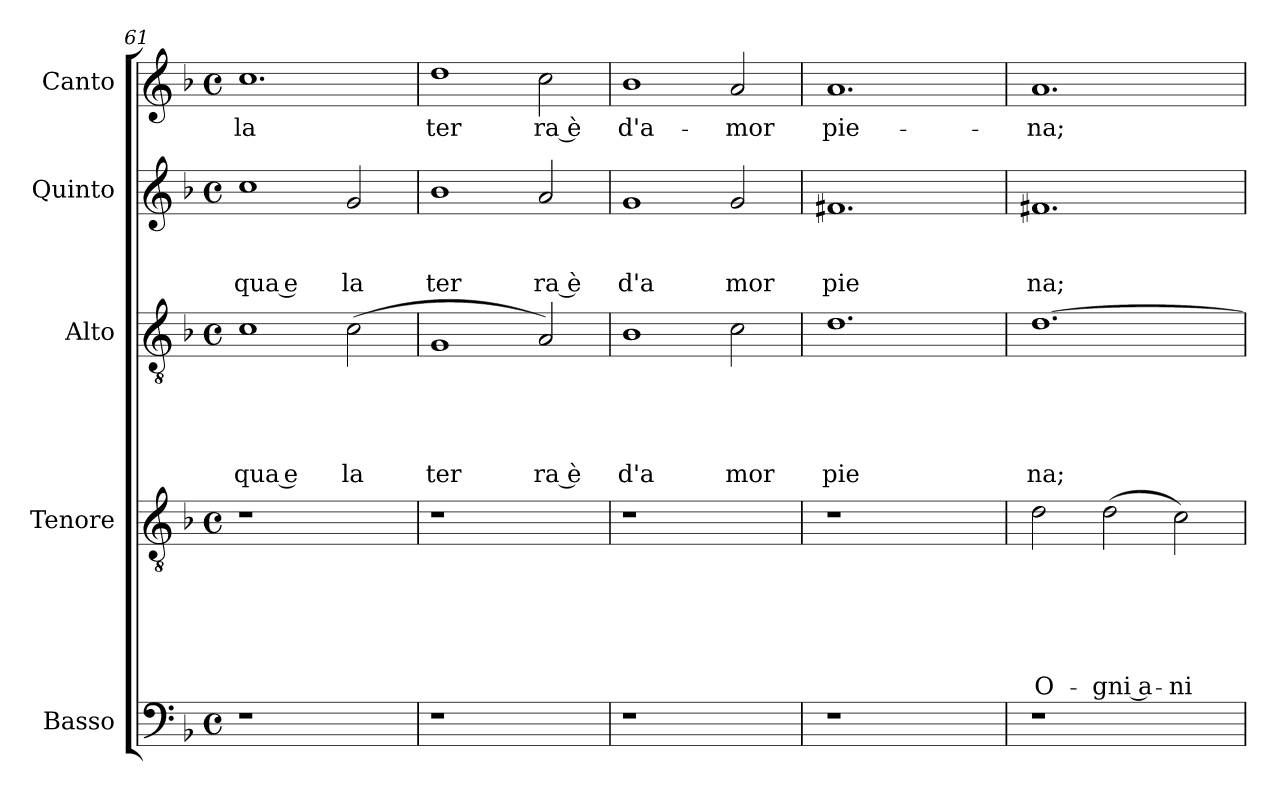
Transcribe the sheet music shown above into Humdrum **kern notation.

**kern	**kern	**text	**text	**text	**text	**text	**text	**kern	**text	**text	**text	**text	**text	**kern	**text	**text	**text	**kern	**text
*part5	*part4	*part4	*part4	*part4	*part4	*part4	*part4	*part3	*part3	*part3	*part3	*part3	*part3	*part2	*part2	*part2	*part2	*part1	*part1
*staff5	*staff4	*staff4	*staff4	*staff4	*staff4	*staff4	*staff4	*staff3	*staff3	*staff3	*staff3	*staff3	*staff3	*staff2	*staff2	*staff2	*staff2	*staff1	*staff1
*I"Basso	*I"Tenore	*	*	*	*	*	*	*I"Alto	*	*	*	*	*	*I"Quinto	*	*	*	*I"Canto	*
*clefF4	*clefGv2	*	*	*	*	*	*	*clefGv2	*	*	*	*	*	*clefG2	*	*	*	*clefG2	*
*k[b-]	*k[b-]	*	*	*	*	*	*	*k[b-]	*	*	*	*	*	*k[b-]	*	*	*	*k[b-]	*
*F:	*F:	*	*	*	*	*	*	*F:	*	*	*	*	*	*F:	*	*	*	*F:	*
*M4/4	*M4/4	*	*	*	*	*	*	*M4/4	*	*	*	*	*	*M4/4	*	*	*	*M4/4	*
*met(c)	*met(c)	*	*	*	*	*	*	*met(c)	*	*	*	*	*	*met(c)	*	*	*	*met(c)	*
=61	=61	=61	=61	=61	=61	=61	=61	=61	=61	=61	=61	=61	=61	=61	=61	=61	=61	=61	=61
!LO:N:vis=1	!LO:N:vis=1	!	!	!	!	!	!	!	!	!	!	!	!LO:LY:b	!	!	!	!LO:LY:b	!	!LO:LY:b
1r	1r	.	.	.	.	.	.	1c	.	.	.	.	qua e	1cc	.	.	qua e	1.cc	la
!	!	!	!	!	!	!	!	!	!	!	!	!	!LO:LY:b	!	!	!	!LO:LY:b	!	!
2ryy	2ryy	.	.	.	.	.	.	(<2c\	.	.	.	.	la	2g/	.	.	la	.	.
=62	=62	=62	=62	=62	=62	=62	=62	=62	=62	=62	=62	=62	=62	=62	=62	=62	=62	=62	=62
!LO:N:vis=1	!LO:N:vis=1	!	!	!	!	!	!	!	!	!	!	!	!LO:LY:b	!	!	!	!LO:LY:b	!	!LO:LY:b
1r	1r	.	.	.	.	.	.	1G	.	.	.	.	ter	1b-	.	.	ter	1dd	ter
!	!	!	!	!	!	!	!	!	!	!	!	!	!LO:LY:b:rj	!	!	!	!LO:LY:b:rj	!	!LO:LY:b:rj
2ryy	2ryy	.	.	.	.	.	.	2A/)	.	.	.	.	ra è	2a/	.	.	ra è	2cc\	ra è
!!LO:LB:g=z
=63	=63	=63	=63	=63	=63	=63	=63	=63	=63	=63	=63	=63	=63	=63	=63	=63	=63	=63	=63
!LO:N:vis=1	!LO:N:vis=1	!	!	!	!	!	!	!	!	!	!	!	!LO:LY:b	!	!	!	!LO:LY:b	!	!LO:LY:b
1r	1r	.	.	.	.	.	.	1B-	.	.	.	.	d'a	1g	.	.	d'a	1b-	d'a-
!	!	!	!	!	!	!	!	!	!	!	!	!	!LO:LY:b	!	!	!	!LO:LY:b	!	!LO:LY:b
2ryy	2ryy	.	.	.	.	.	.	2c\	.	.	.	.	mor	2g/	.	.	mor	2a/	-mor
=64	=64	=64	=64	=64	=64	=64	=64	=64	=64	=64	=64	=64	=64	=64	=64	=64	=64	=64	=64
!LO:N:vis=1	!LO:N:vis=1	!	!	!	!	!	!	!	!	!	!	!	!LO:LY:b	!	!	!	!LO:LY:b	!	!LO:LY:b
1r	1r	.	.	.	.	.	.	1.d	.	.	.	.	pie	1.f#X	.	.	pie	1.a	pie-
2ryy	2ryy	.	.	.	.	.	.	.	.	.	.	.	.	.	.	.	.	.	.
=65	=65	=65	=65	=65	=65	=65	=65	=65	=65	=65	=65	=65	=65	=65	=65	=65	=65	=65	=65
!LO:N:vis=1	!	!	!	!	!	!	!LO:LY:b	!	!	!	!	!	!LO:LY:b	!	!	!	!LO:LY:b	!	!LO:LY:b
1r	2d\	.	.	.	.	.	O-	[>1.d	.	.	.	.	na;	1.f#X	.	.	na;	1.a	-na;
!	!	!	!	!	!	!	!LO:LY:b:rj	!	!	!	!	!	!	!	!	!	!	!	!
.	(<2d\	.	.	.	.	.	-gni a-	.	.	.	.	.	.	.	.	.	.	.	.
!	!	!	!	!	!	!	!LO:LY:b	!	!	!	!	!	!	!	!	!	!	!	!
2ryy	2c\)	.	.	.	.	.	-ni-	.	.	.	.	.	.	.	.	.	.	.	.
=	=	=	=	=	=	=	=	=	=	=	=	=	=	=	=	=	=	=	=
*-	*-	*-	*-	*-	*-	*-	*-	*-	*-	*-	*-	*-	*-	*-	*-	*-	*-	*-	*-
